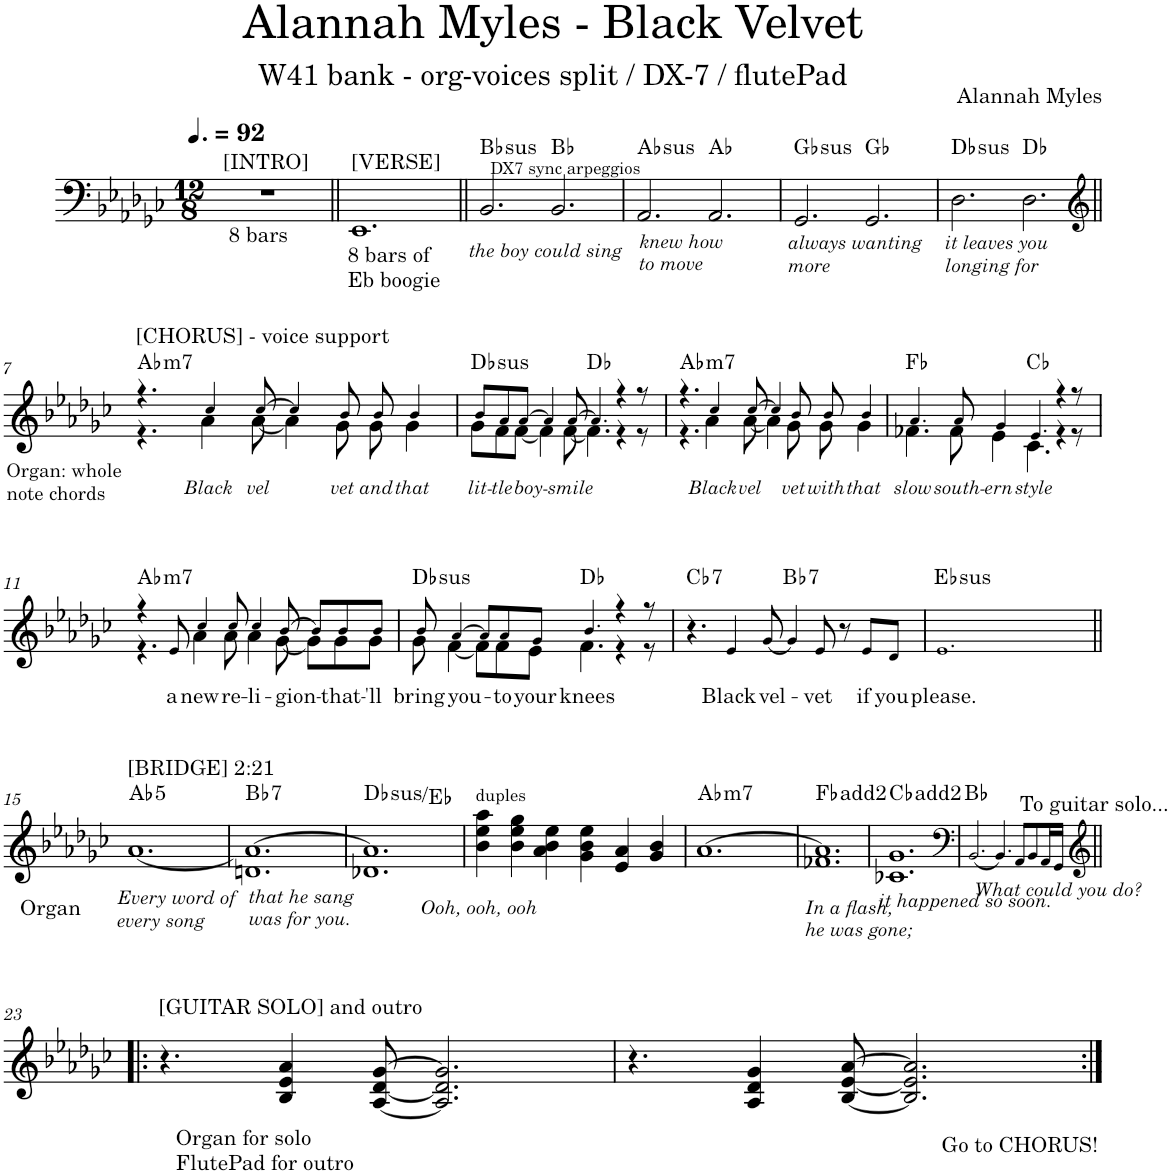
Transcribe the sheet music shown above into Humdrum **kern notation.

**kern	**text	**harte
*part1	*part1	*part1
*staff1	*staff1	*
*I"Piano	*	*
*I'Pno.	*	*
*clefF4	*	*
*k[b-e-a-d-g-c-]	*	*
*M12/8	*	*
*MM138	*	*
=1	=1	=1
!LO:TX:a:t=[INTRO]	!	!
!LO:TX:b:t=8 bars	!	!
1.r	.	.
=2||	=2||	=2||
!LO:TX:a:t=[VERSE]	!	!
!LO:TX:b:t=8 bars of	!	!
!LO:TX:b:t=Eb boogie	!	!
1.EE-	.	.
=3||	=3||	=3||
!LO:TX:a:t=DX7 sync arpeggios	!	!
!LO:TX:b:i:t=the boy could sing	!	!LO:H:kt=sus
2.BB-/	.	Bb:sus4
2.BB-/	.	Bb:maj
=4	=4	=4
!LO:TX:b:i:t=knew how	!	!
!LO:TX:b:t=to move	!	!LO:H:kt=sus
2.AA-/	.	Ab:sus4
2.AA-/	.	Ab:maj
=5	=5	=5
!LO:TX:b:i:t=always wanting	!	!
!LO:TX:b:t=more	!	!LO:H:kt=sus
2.GG-/	.	Gb:sus4
2.GG-/	.	Gb:maj
=6	=6	=6
!LO:TX:b:i:t=it leaves you	!	!
!LO:TX:b:t=longing for	!	!LO:H:kt=sus
2.D-\	.	Db:sus4
2.D-\	.	Db:maj
!!LO:LB:g=z
=7||	=7||	=7||
*clefG2	*	*
*^	*	*
!LO:TX:a:t=[CHORUS] - voice support	!	!	!
!LO:TX:b:t=Organ&colon; whole	!	!	!
!LO:TX:b:t=note chords	!	!	!LO:H:kt=m7
4.r	4.r	.	Ab:min7
!	!	!LO:LY:b	!
4cc-!/	4a-\	Black	.
!	!	!LO:LY:b	!
[8cc-!/	[8a-\	vel	.
4cc-!/]	4a-\]	.	.
!	!	!LO:LY:b	!
8b-!/	8g-\	vet	.
!	!	!LO:LY:b	!
8b-!/	8g-\	and	.
!	!	!LO:LY:b	!
4b-!/	4g-\	that	.
=8	=8	=8	=8
!	!	!LO:LY:b	!LO:H:kt=sus
8b-!/L	8g-\L	lit-	Db:sus4
!	!	!LO:LY:b	!
8a-!/	8f\	-tle	.
!	!	!LO:LY:b	!
[8a-!/J	[8f\J	boy-	.
4a-!/]	4f\]	.	.
!	!	!LO:LY:b	!
[8a-!/	[8f\	-smile	.
4.a-!/]	4.f\]	.	Db:maj
4r	4r	.	.
8r	8r	.	.
=9	=9	=9	=9
!	!	!	!LO:H:kt=m7
4.r	4.r	.	Ab:min7
!	!	!LO:LY:b	!
4cc-!/	4a-\	Black	.
!	!	!LO:LY:b	!
[8cc-!/	[8a-\	vel	.
4cc-!/]	4a-\]	.	.
!	!	!LO:LY:b	!
8b-!/	8g-\	vet	.
!	!	!LO:LY:b	!
8b-!/	8g-\	with	.
!	!	!LO:LY:b	!
4b-!/	4g-\	that	.
=10	=10	=10	=10
!	!	!LO:LY:b	!
4.a-!/	4.f-X\	slow	Fb:maj
!	!	!LO:LY:b	!
8a-!/	8f-\	south-	.
!	!	!LO:LY:b	!
4g-!/	4e-\	-ern	.
!	!	!LO:LY:b	!
4.e-!/	4.c-\	style	Cb:maj
4r	4r	.	.
8r	8r	.	.
!!LO:LB:g=z	!!
=11	=11	=11	=11
!	!	!	!LO:H:kt=m7
4r	4.r	.	Ab:min7
!	!	!LO:LY:b	!
8e-!/	.	a	.
!	!	!LO:LY:b	!
4cc-!/	4a-\	new	.
!	!	!LO:LY:b	!
8cc-!/	8a-\	re-	.
!	!	!LO:LY:b	!
4cc-!/	4a-\	-li-	.
!	!	!LO:LY:b	!
[8b-!/	[8g-\	-gion-	.
8b-!/L]	8g-\L]	.	.
!	!	!LO:LY:b	!
8b-!/	8g-\	-that-	.
!	!	!LO:LY:b	!
8b-!/J	8g-\J	-'ll	.
=12	=12	=12	=12
!	!	!LO:LY:b	!LO:H:kt=sus
8b-!/	8g-\	bring	Db:sus4
!	!	!LO:LY:b	!
[4a-!/	[4f\	you-	.
8a-!/L]	8f\L]	.	.
!	!	!LO:LY:b	!
8a-!/	8f\	-to	.
!	!	!LO:LY:b	!
8g-!/J	8e-\J	your	.
!	!	!LO:LY:b	!
4.b-!/	4.f\	knees	Db:maj
4r	4r	.	.
8r	8r	.	.
=13	=13	=13	=13
!	!	!	!LO:H:kt=7
*v	*v	*	*
4.r	.	Cb:7
!	!LO:LY:b	!
4e-!/	Black	.
!	!LO:LY:b	!
[8g-!/	vel-	.
!	!	!LO:H:kt=7
4g-!/]	.	Bb:7
!	!LO:LY:b	!
8e-!/	-vet	.
8r	.	.
!	!LO:LY:b	!
8e-!/L	if	.
!	!LO:LY:b	!
8d-!/J	you	.
=14	=14	=14
!	!LO:LY:b	!LO:H:kt=sus
1.e-!	please.	Eb:sus4
!!LO:LB:g=z
=15||	=15||	=15||
!LO:TX:a:t=[BRIDGE] 2&colon;21	!	!
!LO:TX:b:i:t=Every word of	!	!
!LO:TX:b:t=every song	!	!
!LO:TX:b:t=Organ	!	!LO:H:kt=5
[1.a-	.	Ab:(1,5)
=16	=16	=16
!LO:TX:b:i:t=that he sang	!	!
!LO:TX:b:t=was for you.	!	!LO:H:kt=7
1.dn 1.a-_	.	Bb:7
=17	=17	=17
!LO:TX:b:i:t=Ooh, ooh, ooh	!	!LO:H:kt=sus
1.d-X 1.a-]	.	Db:sus4/2
=18	=18	=18
!LO:TX:a:t=duples	!	!
4b-\ 4ee-\ 4aa-\	.	.
4b-\ 4ee-\ 4gg-\	.	.
4a-\ 4b-\ 4ee-\	.	.
4g-\ 4b-\ 4ee-\	.	.
4e-/ 4a-/	.	.
4g-/ 4b-/	.	.
=19	=19	=19
!	!	!LO:H:kt=m7
[>1.a-	.	Ab:min7
=20	=20	=20
!LO:TX:b:i:t=In a flash,	!	!
!LO:TX:b:t=he was gone;	!	!
1.f-X 1.a-]	.	Fb:maj(2)
=21	=21	=21
!LO:TX:b:i:t=it happened so soon.	!	!
1.c-X 1.g-	.	Cb:maj(2)
=22	=22	=22
*clefF4	*	*
!LO:TX:a:t=To guitar solo...	!	!
[2.BB-!/	.	Bb:maj
!LO:TX:b:i:t=What could you do?	!	!
4.BB-!/]	.	.
8AA-!/L	.	.
8BB-!/	.	.
16AA-!/L	.	.
16GG-!/JJ	.	.
!!LO:LB:g=z
=23!|:	=23!|:	=23!|:
*clefG2	*	*
!LO:TX:a:t=[GUITAR SOLO] and outro	!	!
!LO:TX:b:t=Organ for solo	!	!
!LO:TX:b:t=FlutePad for outro	!	!
4.r	.	.
4B-/ 4e-/ 4a-/	.	.
[8A-/ [8d-/ [8g-/	.	.
2.A-/] 2.d-/] 2.g-/]	.	.
=24	=24	=24
4.r	.	.
4A-/ 4d-/ 4g-/	.	.
[8B-/ [8e-/ [8a-/	.	.
!LO:TX:b:t=Go to CHORUS!	!	!
2.B-/] 2.e-/] 2.a-/]	.	.
=:|!	=:|!	=:|!
*-	*-	*-
